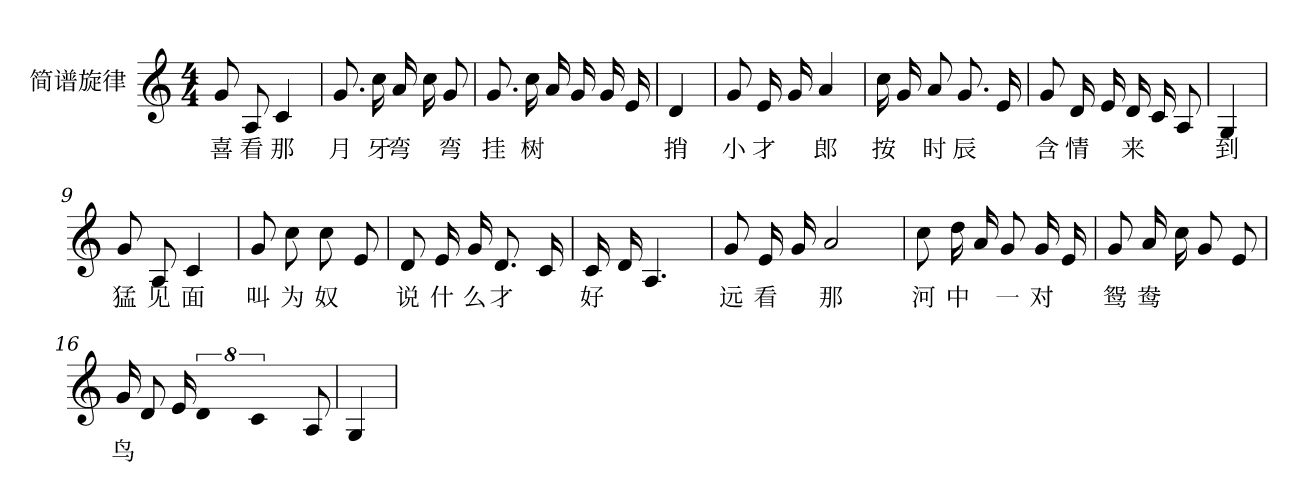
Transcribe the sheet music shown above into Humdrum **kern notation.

**kern	**text
*part1	*part1
*staff1	*staff1
*I"简谱旋律	*
*k[]	*
*M4/4	*
=1	=1
8g	喜
8A	看
4c	那
=2	=2
8.g	月
16cc	牙
16a	弯
16cc	.
8g	弯
=3	=3
8.g	挂
16cc	树
16a	.
16g	.
16g	.
16e	.
=4	=4
4d	捎
=5	=5
8g	小
16e	才
16g	.
4a	郎
=6	=6
16cc	按
16g	.
8a	时
8.g	辰
16e	.
=7	=7
8g	含
16d	情
16e	.
16d	来
16c	.
8A	.
=8	=8
4G	到
=9	=9
8g	猛
8A	见
4c	面
=10	=10
8g	叫
8cc	为
8cc	奴
8e	.
=11	=11
8d	说
16e	什
16g	么
8.d	才
16c	.
=12	=12
16c	好
16d	.
4.A	.
=13	=13
8g	远
16e	看
16g	.
2a	那
=14	=14
8cc	河
16dd	中
16a	.
8g	一
16g	对
16e	.
=15	=15
8g	鸳
16a	鸯
16cc	.
8g	.
8e	.
=16	=16
16g	鸟
8d	.
16e	.
!LO:N:vis=4	!
16%5d	.
!LO:N:vis=4	!
16%5c	.
8A	.
=17	=17
4G	.
=	=
*-	*-
